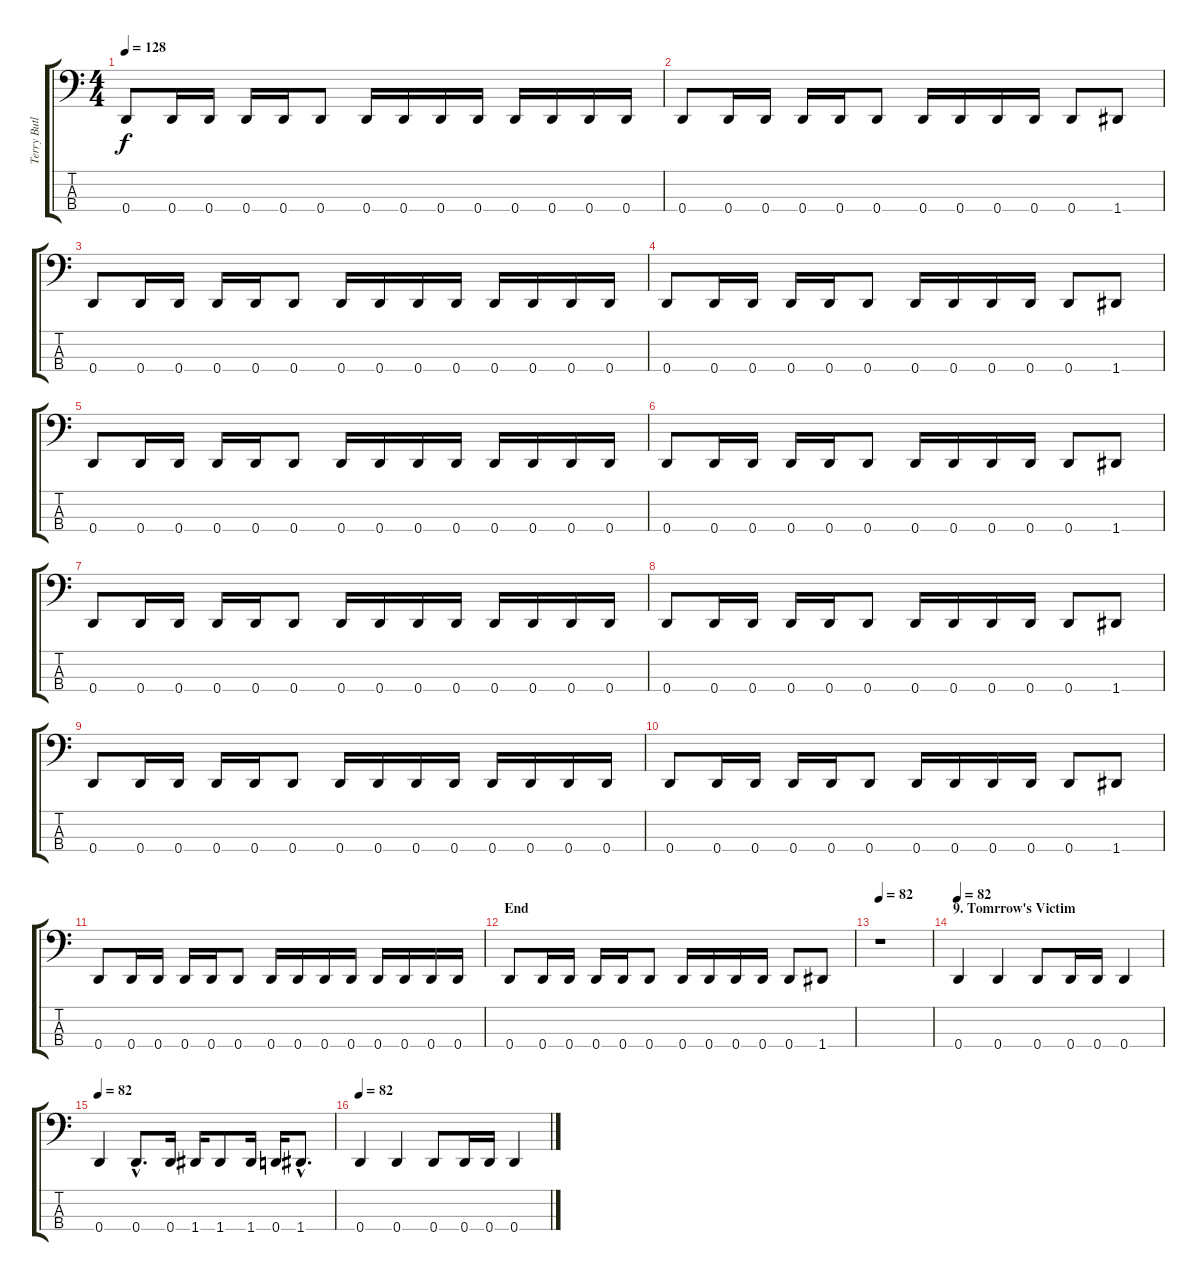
\track ("Terry Butler (Bass)" "Terry Butl") {instrument electricbasspick}
\staff {score tabs}
\tuning (F2 C2 G1 D1) {hide}
\ts (4 4)
\tempo 128
\clef f4
\ks c
0.4.8{dy f} 0.4.16 0.4.16 0.4.16 0.4.16 0.4.8 0.4.16 0.4.16 0.4.16 0.4.16 0.4.16 0.4.16 0.4.16 0.4.16 |
0.4.8 0.4.16 0.4.16 0.4.16 0.4.16 0.4.8 0.4.16 0.4.16 0.4.16 0.4.16 0.4.8 1.4.8 |
0.4.8 0.4.16 0.4.16 0.4.16 0.4.16 0.4.8 0.4.16 0.4.16 0.4.16 0.4.16 0.4.16 0.4.16 0.4.16 0.4.16 |
0.4.8 0.4.16 0.4.16 0.4.16 0.4.16 0.4.8 0.4.16 0.4.16 0.4.16 0.4.16 0.4.8 1.4.8 |
0.4.8 0.4.16 0.4.16 0.4.16 0.4.16 0.4.8 0.4.16 0.4.16 0.4.16 0.4.16 0.4.16 0.4.16 0.4.16 0.4.16 |
0.4.8 0.4.16 0.4.16 0.4.16 0.4.16 0.4.8 0.4.16 0.4.16 0.4.16 0.4.16 0.4.8 1.4.8 |
0.4.8 0.4.16 0.4.16 0.4.16 0.4.16 0.4.8 0.4.16 0.4.16 0.4.16 0.4.16 0.4.16 0.4.16 0.4.16 0.4.16 |
0.4.8 0.4.16 0.4.16 0.4.16 0.4.16 0.4.8 0.4.16 0.4.16 0.4.16 0.4.16 0.4.8 1.4.8 |
0.4.8 0.4.16 0.4.16 0.4.16 0.4.16 0.4.8 0.4.16 0.4.16 0.4.16 0.4.16 0.4.16 0.4.16 0.4.16 0.4.16 |
0.4.8 0.4.16 0.4.16 0.4.16 0.4.16 0.4.8 0.4.16 0.4.16 0.4.16 0.4.16 0.4.8 1.4.8 |
0.4.8 0.4.16 0.4.16 0.4.16 0.4.16 0.4.8 0.4.16 0.4.16 0.4.16 0.4.16 0.4.16 0.4.16 0.4.16 0.4.16 |
\section ("" "End")
0.4.8 0.4.16 0.4.16 0.4.16 0.4.16 0.4.8 0.4.16 0.4.16 0.4.16 0.4.16 0.4.8 1.4.8 |
\tempo 82
r.1 |
\section ("" "9. Tomrrow's Victim")
\tempo 82
0.4.4 0.4.4 0.4.8 0.4.16 0.4.16 0.4.4 |
\tempo 82
0.4.4 0.4{hac}.8{d} 0.4.16 1.4.16 1.4.8 1.4.16 0.4.16 1.4{hac}.8{d} |
\tempo 82
0.4.4 0.4.4 0.4.8 0.4.16 0.4.16 0.4.4
